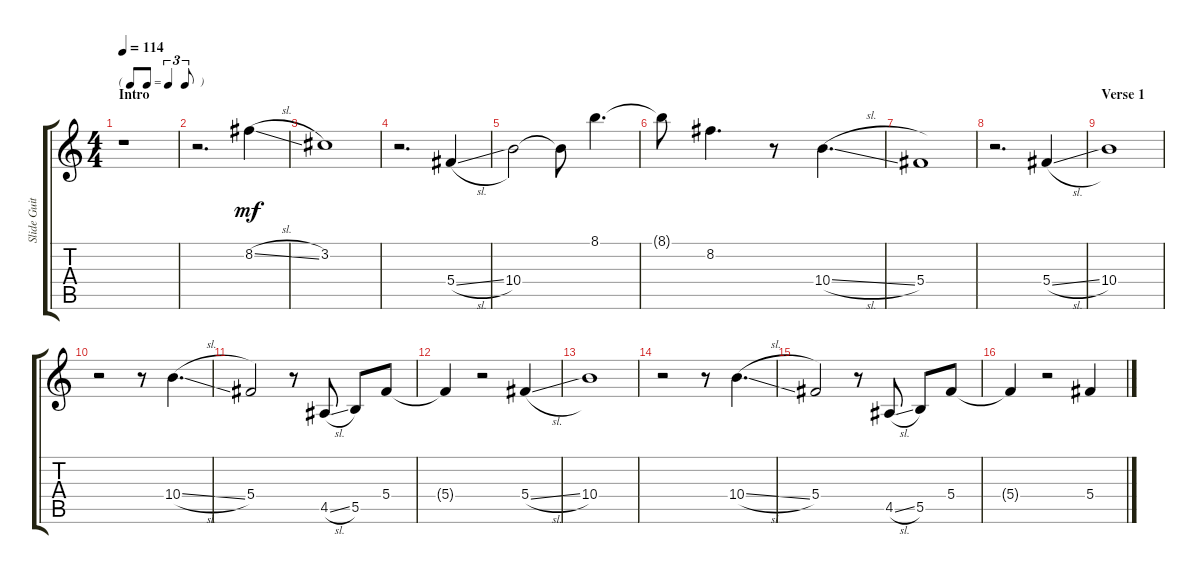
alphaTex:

\track ("Slide Guitar" "Slide Guit") {instrument electricguitarjazz}
\staff {score tabs}
\tuning (Eb4 Bb3 Gb3 Db3 Gb2 Db2) {hide}
\ts (4 4)
\tf triplet8th
\section ("" "Intro")
\tempo 114
\clef g2
\ks c
r.1{dy mf instrument electricguitarjazz} |
r.2{d} 8.2{sl}.4 |
3.2.1 |
r.2{d} 5.4{sl}.4 |
10.4.2 10.4{t}.8 8.1.4{d} |
8.1{t}.8 8.2.4{d} r.8 10.4{sl}.4{d} |
5.4.1 |
r.2{d} 5.4{sl}.4 |
\section ("" "Verse 1")
10.4.1 |
r.2 r.8 10.4{sl}.4{d} |
5.4.2 r.8 4.5{sl}.8 5.5.8 5.4.8 |
5.4{t}.4 r.2 5.4{sl}.4 |
10.4.1 |
r.2 r.8 10.4{sl}.4{d} |
5.4.2 r.8 4.5{sl}.8 5.5.8 5.4.8 |
5.4{t}.4 r.2 5.4{sl}.4
